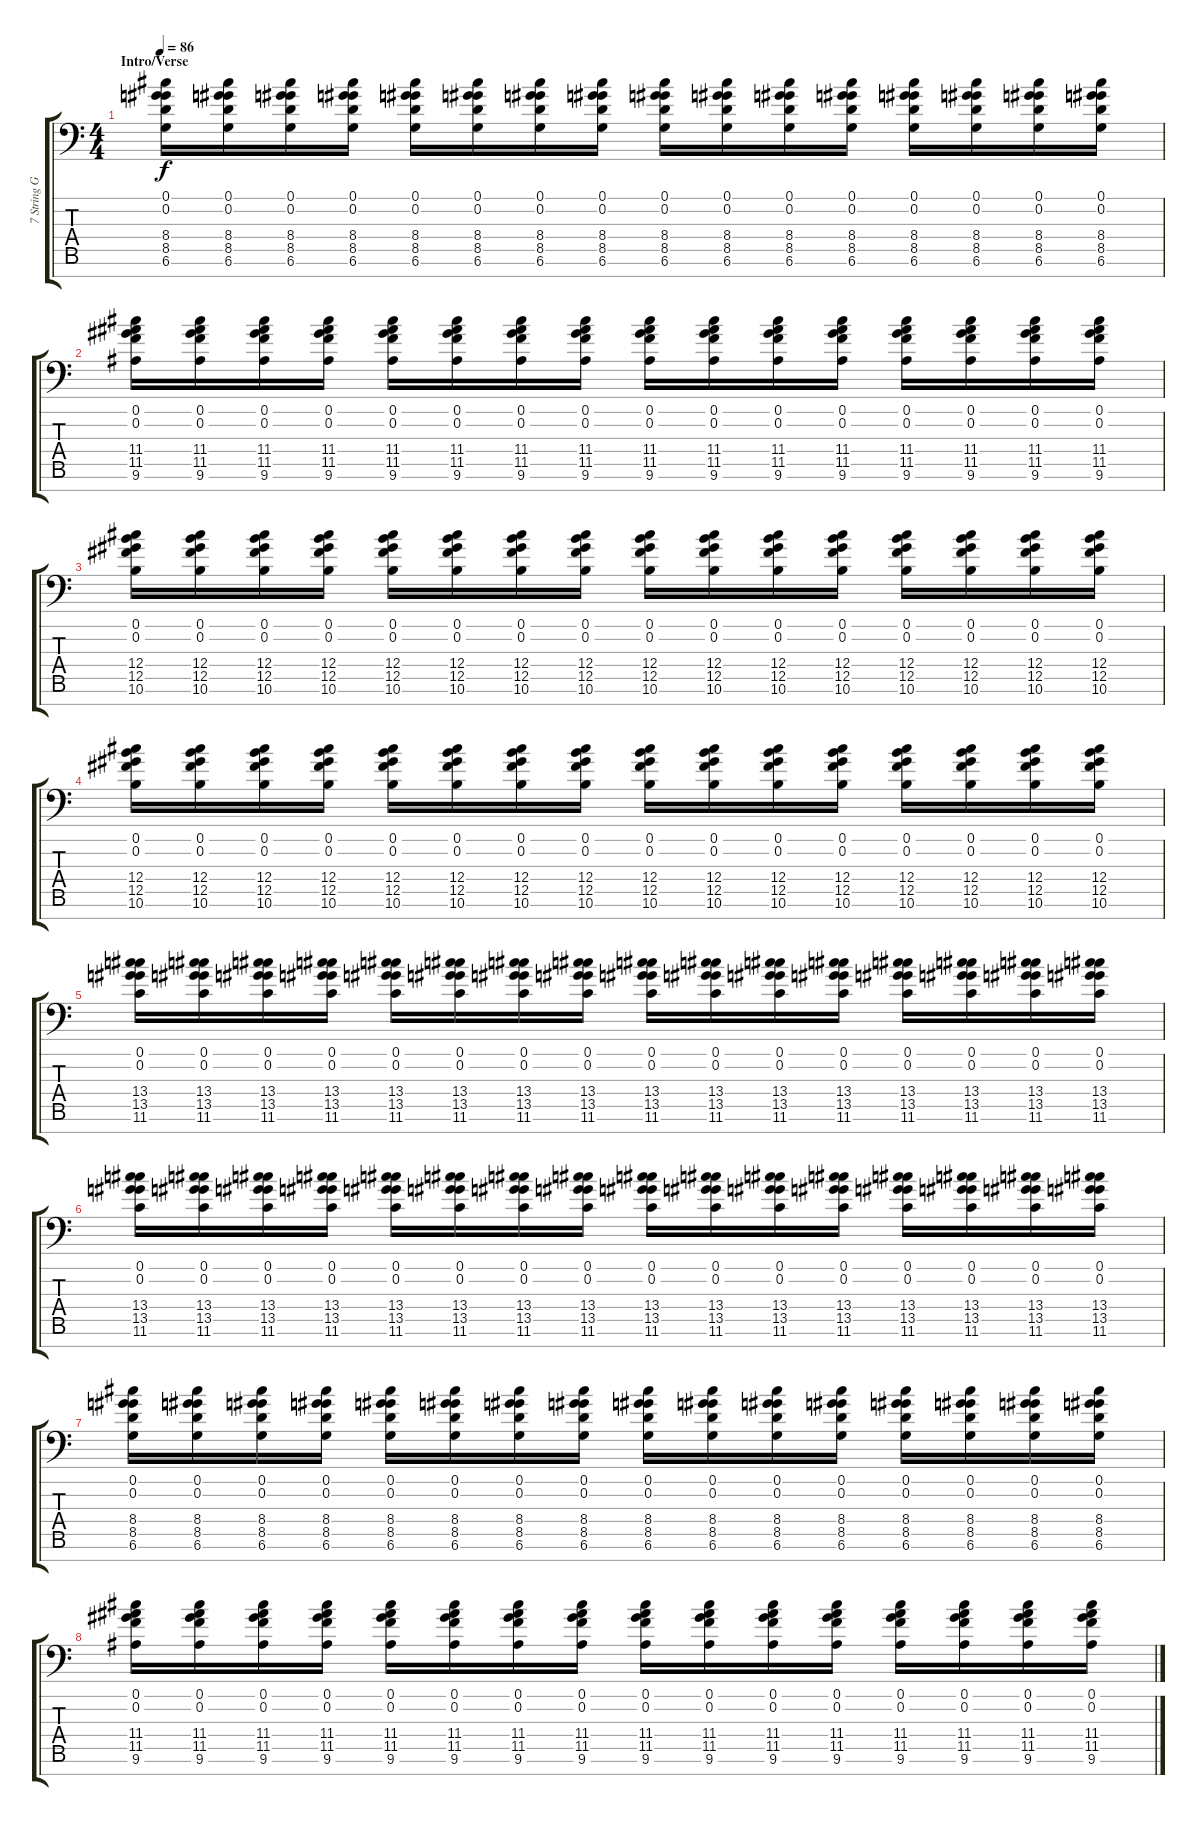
\track ("7 String Gtr (G# C# F# B E G# C#)" "7 String G") {instrument distortionguitar}
\staff {score tabs}
\tuning (Db4 Ab3 E3 B2 Gb2 Db2 Ab1) {hide}
\ts (4 4)
\section ("" "Intro/Verse")
\tempo 86
\clef f4
\ks c
(0.1 0.2 8.4 8.5 6.6).16{dy f instrument distortionguitar} (0.1 0.2 8.4 8.5 6.6).16 (0.1 0.2 8.4 8.5 6.6).16 (0.1 0.2 8.4 8.5 6.6).16 (0.1 0.2 8.4 8.5 6.6).16 (0.1 0.2 8.4 8.5 6.6).16 (0.1 0.2 8.4 8.5 6.6).16 (0.1 0.2 8.4 8.5 6.6).16 (0.1 0.2 8.4 8.5 6.6).16 (0.1 0.2 8.4 8.5 6.6).16 (0.1 0.2 8.4 8.5 6.6).16 (0.1 0.2 8.4 8.5 6.6).16 (0.1 0.2 8.4 8.5 6.6).16 (0.1 0.2 8.4 8.5 6.6).16 (0.1 0.2 8.4 8.5 6.6).16 (0.1 0.2 8.4 8.5 6.6).16 |
(0.1 0.2 11.4 11.5 9.6).16 (0.1 0.2 11.4 11.5 9.6).16 (0.1 0.2 11.4 11.5 9.6).16 (0.1 0.2 11.4 11.5 9.6).16 (0.1 0.2 11.4 11.5 9.6).16 (0.1 0.2 11.4 11.5 9.6).16 (0.1 0.2 11.4 11.5 9.6).16 (0.1 0.2 11.4 11.5 9.6).16 (0.1 0.2 11.4 11.5 9.6).16 (0.1 0.2 11.4 11.5 9.6).16 (0.1 0.2 11.4 11.5 9.6).16 (0.1 0.2 11.4 11.5 9.6).16 (0.1 0.2 11.4 11.5 9.6).16 (0.1 0.2 11.4 11.5 9.6).16 (0.1 0.2 11.4 11.5 9.6).16 (0.1 0.2 11.4 11.5 9.6).16 |
(0.1 0.2 12.4 12.5 10.6).16 (0.1 0.2 12.4 12.5 10.6).16 (0.1 0.2 12.4 12.5 10.6).16 (0.1 0.2 12.4 12.5 10.6).16 (0.1 0.2 12.4 12.5 10.6).16 (0.1 0.2 12.4 12.5 10.6).16 (0.1 0.2 12.4 12.5 10.6).16 (0.1 0.2 12.4 12.5 10.6).16 (0.1 0.2 12.4 12.5 10.6).16 (0.1 0.2 12.4 12.5 10.6).16 (0.1 0.2 12.4 12.5 10.6).16 (0.1 0.2 12.4 12.5 10.6).16 (0.1 0.2 12.4 12.5 10.6).16 (0.1 0.2 12.4 12.5 10.6).16 (0.1 0.2 12.4 12.5 10.6).16 (0.1 0.2 12.4 12.5 10.6).16 |
(0.1 0.2 12.4 12.5 10.6).16 (0.1 0.2 12.4 12.5 10.6).16 (0.1 0.2 12.4 12.5 10.6).16 (0.1 0.2 12.4 12.5 10.6).16 (0.1 0.2 12.4 12.5 10.6).16 (0.1 0.2 12.4 12.5 10.6).16 (0.1 0.2 12.4 12.5 10.6).16 (0.1 0.2 12.4 12.5 10.6).16 (0.1 0.2 12.4 12.5 10.6).16 (0.1 0.2 12.4 12.5 10.6).16 (0.1 0.2 12.4 12.5 10.6).16 (0.1 0.2 12.4 12.5 10.6).16 (0.1 0.2 12.4 12.5 10.6).16 (0.1 0.2 12.4 12.5 10.6).16 (0.1 0.2 12.4 12.5 10.6).16 (0.1 0.2 12.4 12.5 10.6).16 |
(0.1 0.2 13.4 13.5 11.6).16 (0.1 0.2 13.4 13.5 11.6).16 (0.1 0.2 13.4 13.5 11.6).16 (0.1 0.2 13.4 13.5 11.6).16 (0.1 0.2 13.4 13.5 11.6).16 (0.1 0.2 13.4 13.5 11.6).16 (0.1 0.2 13.4 13.5 11.6).16 (0.1 0.2 13.4 13.5 11.6).16 (0.1 0.2 13.4 13.5 11.6).16 (0.1 0.2 13.4 13.5 11.6).16 (0.1 0.2 13.4 13.5 11.6).16 (0.1 0.2 13.4 13.5 11.6).16 (0.1 0.2 13.4 13.5 11.6).16 (0.1 0.2 13.4 13.5 11.6).16 (0.1 0.2 13.4 13.5 11.6).16 (0.1 0.2 13.4 13.5 11.6).16 |
(0.1 0.2 13.4 13.5 11.6).16 (0.1 0.2 13.4 13.5 11.6).16 (0.1 0.2 13.4 13.5 11.6).16 (0.1 0.2 13.4 13.5 11.6).16 (0.1 0.2 13.4 13.5 11.6).16 (0.1 0.2 13.4 13.5 11.6).16 (0.1 0.2 13.4 13.5 11.6).16 (0.1 0.2 13.4 13.5 11.6).16 (0.1 0.2 13.4 13.5 11.6).16 (0.1 0.2 13.4 13.5 11.6).16 (0.1 0.2 13.4 13.5 11.6).16 (0.1 0.2 13.4 13.5 11.6).16 (0.1 0.2 13.4 13.5 11.6).16 (0.1 0.2 13.4 13.5 11.6).16 (0.1 0.2 13.4 13.5 11.6).16 (0.1 0.2 13.4 13.5 11.6).16 |
(0.1 0.2 8.4 8.5 6.6).16 (0.1 0.2 8.4 8.5 6.6).16 (0.1 0.2 8.4 8.5 6.6).16 (0.1 0.2 8.4 8.5 6.6).16 (0.1 0.2 8.4 8.5 6.6).16 (0.1 0.2 8.4 8.5 6.6).16 (0.1 0.2 8.4 8.5 6.6).16 (0.1 0.2 8.4 8.5 6.6).16 (0.1 0.2 8.4 8.5 6.6).16 (0.1 0.2 8.4 8.5 6.6).16 (0.1 0.2 8.4 8.5 6.6).16 (0.1 0.2 8.4 8.5 6.6).16 (0.1 0.2 8.4 8.5 6.6).16 (0.1 0.2 8.4 8.5 6.6).16 (0.1 0.2 8.4 8.5 6.6).16 (0.1 0.2 8.4 8.5 6.6).16 |
(0.1 0.2 11.4 11.5 9.6).16 (0.1 0.2 11.4 11.5 9.6).16 (0.1 0.2 11.4 11.5 9.6).16 (0.1 0.2 11.4 11.5 9.6).16 (0.1 0.2 11.4 11.5 9.6).16 (0.1 0.2 11.4 11.5 9.6).16 (0.1 0.2 11.4 11.5 9.6).16 (0.1 0.2 11.4 11.5 9.6).16 (0.1 0.2 11.4 11.5 9.6).16 (0.1 0.2 11.4 11.5 9.6).16 (0.1 0.2 11.4 11.5 9.6).16 (0.1 0.2 11.4 11.5 9.6).16 (0.1 0.2 11.4 11.5 9.6).16 (0.1 0.2 11.4 11.5 9.6).16 (0.1 0.2 11.4 11.5 9.6).16 (0.1 0.2 11.4 11.5 9.6).16
